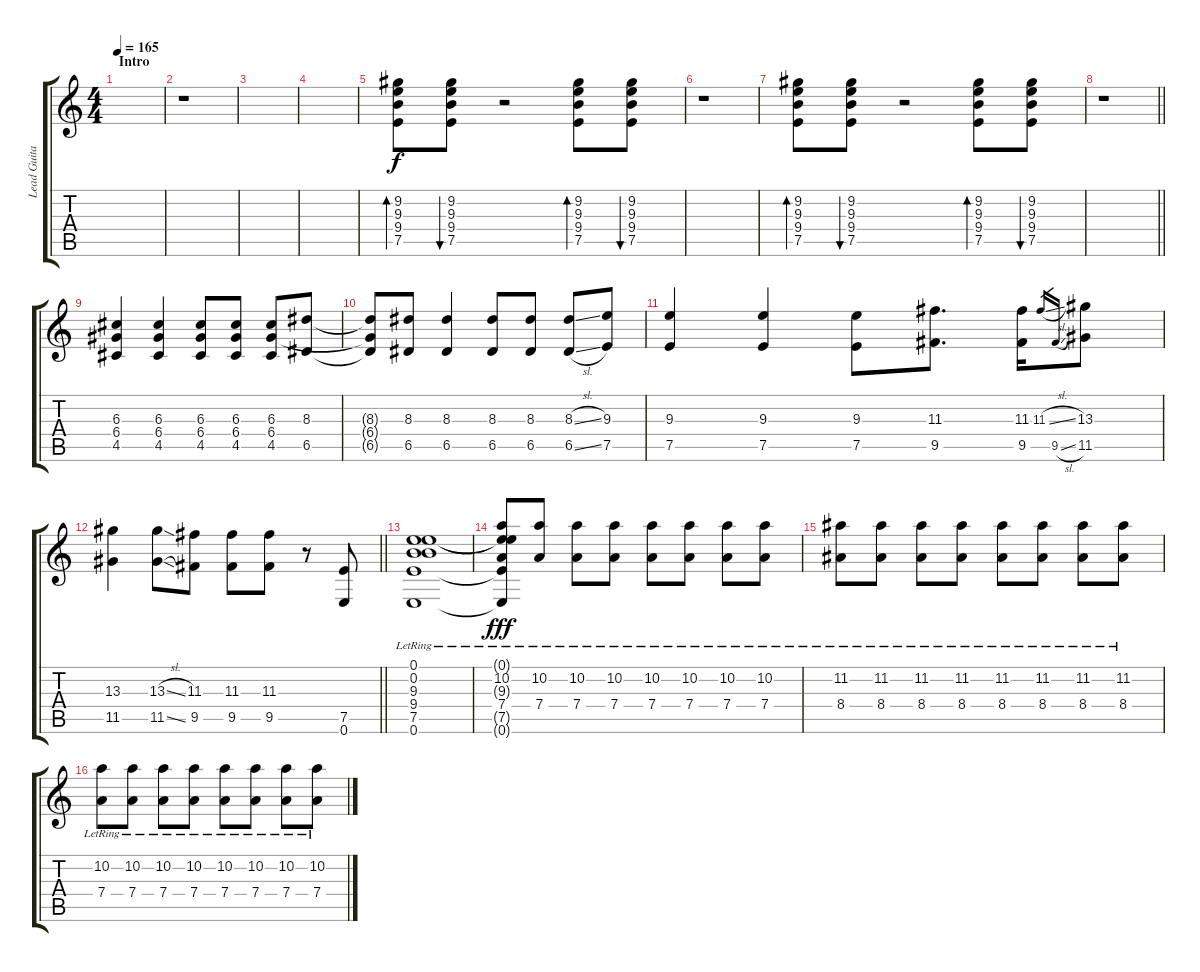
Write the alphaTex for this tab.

\track ("Lead Guitar" "Lead Guita") {instrument overdrivenguitar}
\staff {score tabs}
\tuning (E4 B3 G3 D3 A2 E2) {hide}
\ts (4 4)
\section ("" "Intro")
\tempo 165
\clef g2
\ks c
|
r.1 |
|
|
(9.2 9.3 9.4 7.5).8{bd 60} (9.2 9.3 9.4 7.5).8{bu 60} r.2 (9.2 9.3 9.4 7.5).8{bd 60} (9.2 9.3 9.4 7.5).8{bu 60} |
r.1 |
(9.2 9.3 9.4 7.5).8{bd 60} (9.2 9.3 9.4 7.5).8{bu 60} r.2 (9.2 9.3 9.4 7.5).8{bd 60} (9.2 9.3 9.4 7.5).8{bu 60} |
\barLineRight lightlight
r.1 |
(6.3 6.4 4.5).4 (6.3 6.4 4.5).4 (6.3 6.4 4.5).8 (6.3 6.4 4.5).8 (6.3 6.4 4.5).8 (8.3 6.5).8 |
(8.3{t} 6.4{t} 6.5{t}).8 (8.3 6.5).8 (8.3 6.5).4 (8.3 6.5).8 (8.3 6.5).8 (8.3{sl} 6.5{sl}).8 (9.3 7.5).8 |
(9.3 7.5).4 (9.3 7.5).4 (9.3 7.5).8 (11.3 9.5).8{d} (11.3 9.5).16 11.3{sl}.16{gr} 9.5{sl}.16{gr} (13.3 11.5).8 |
\barLineRight lightlight
(13.3 11.5).4 (13.3{sl} 11.5{sl}).8 (11.3 9.5).8 (11.3 9.5).8 (11.3 9.5).8 r.8 (7.5 0.6).8 |
(0.1{lr} 0.2{lr} 9.3{lr} 9.4{lr} 7.5{lr} 0.6{lr}).1 |
(0.1{t} 10.2{lr} 9.3{t} 7.4{lr} 7.5{t} 0.6{t}).8{dy fff} (10.2{lr} 7.4{lr}).8 (10.2{lr} 7.4{lr}).8 (10.2{lr} 7.4{lr}).8 (10.2{lr} 7.4{lr}).8 (10.2{lr} 7.4{lr}).8 (10.2{lr} 7.4{lr}).8 (10.2{lr} 7.4{lr}).8 |
(11.2{lr} 8.4{lr}).8 (11.2{lr} 8.4{lr}).8 (11.2{lr} 8.4{lr}).8 (11.2{lr} 8.4{lr}).8 (11.2{lr} 8.4{lr}).8 (11.2{lr} 8.4{lr}).8 (11.2{lr} 8.4{lr}).8 (11.2{lr} 8.4{lr}).8 |
(10.2{lr} 7.4{lr}).8 (10.2{lr} 7.4{lr}).8 (10.2{lr} 7.4{lr}).8 (10.2{lr} 7.4{lr}).8 (10.2{lr} 7.4{lr}).8 (10.2{lr} 7.4{lr}).8 (10.2{lr} 7.4{lr}).8 (10.2{lr} 7.4{lr}).8
